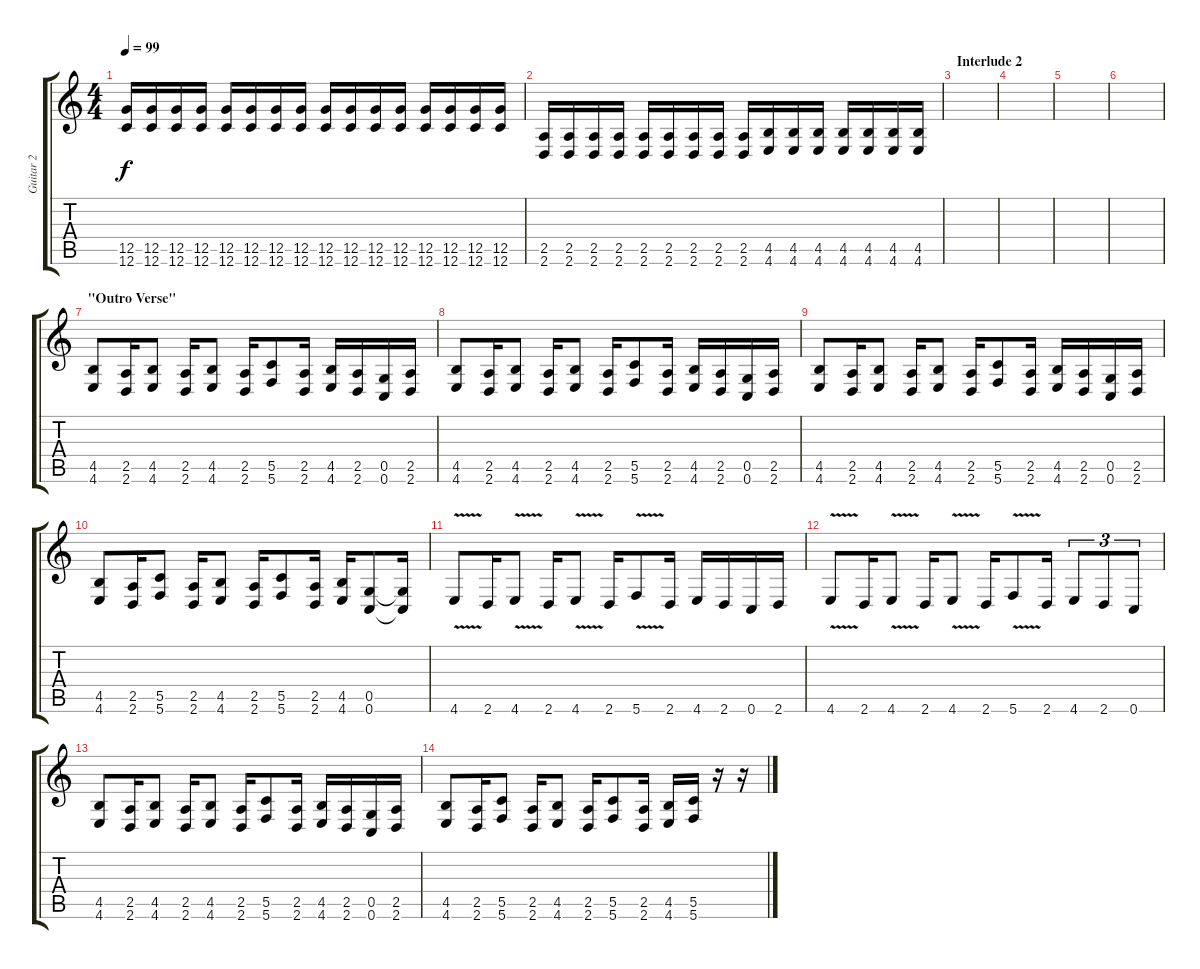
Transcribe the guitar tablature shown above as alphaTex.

\track ("Guitar 2" "Guitar 2") {instrument distortionguitar}
\staff {score tabs}
\tuning (D4 A3 F3 C3 G2 C2) {hide}
\ts (4 4)
\tempo 99
\clef g2
\ks c
(12.5 12.6).16{dy f} (12.5 12.6).16 (12.5 12.6).16 (12.5 12.6).16 (12.5 12.6).16 (12.5 12.6).16 (12.5 12.6).16 (12.5 12.6).16 (12.5 12.6).16 (12.5 12.6).16 (12.5 12.6).16 (12.5 12.6).16 (12.5 12.6).16 (12.5 12.6).16 (12.5 12.6).16 (12.5 12.6).16 |
(2.5 2.6).16 (2.5 2.6).16 (2.5 2.6).16 (2.5 2.6).16 (2.5 2.6).16 (2.5 2.6).16 (2.5 2.6).16 (2.5 2.6).16 (2.5 2.6).16 (4.5 4.6).16 (4.5 4.6).16 (4.5 4.6).16 (4.5 4.6).16 (4.5 4.6).16 (4.5 4.6).16 (4.5 4.6).16 |
\section ("" "Interlude 2")
|
|
|
|
\section ("" "\"Outro Verse\"")
(4.5 4.6).8 (2.5 2.6).16 (4.5 4.6).8 (2.5 2.6).16 (4.5 4.6).8 (2.5 2.6).16 (5.5 5.6).8 (2.5 2.6).16 (4.5 4.6).16 (2.5 2.6).16 (0.5 0.6).16 (2.5 2.6).16 |
(4.5 4.6).8 (2.5 2.6).16 (4.5 4.6).8 (2.5 2.6).16 (4.5 4.6).8 (2.5 2.6).16 (5.5 5.6).8 (2.5 2.6).16 (4.5 4.6).16 (2.5 2.6).16 (0.5 0.6).16 (2.5 2.6).16 |
(4.5 4.6).8 (2.5 2.6).16 (4.5 4.6).8 (2.5 2.6).16 (4.5 4.6).8 (2.5 2.6).16 (5.5 5.6).8 (2.5 2.6).16 (4.5 4.6).16 (2.5 2.6).16 (0.5 0.6).16 (2.5 2.6).16 |
(4.5 4.6).8 (2.5 2.6).16 (5.5 5.6).8 (2.5 2.6).16 (4.5 4.6).8 (2.5 2.6).16 (5.5 5.6).8 (2.5 2.6).16 (4.5 4.6).16 (0.5 0.6).8 (0.5{t} 0.6{t}).16 |
4.6{v}.8 2.6.16 4.6{v}.8 2.6.16 4.6{v}.8 2.6.16 5.6{v}.8 2.6.16 4.6.16 2.6.16 0.6.16 2.6.16 |
4.6{v}.8 2.6.16 4.6{v}.8 2.6.16 4.6{v}.8 2.6.16 5.6{v}.8 2.6.16 4.6.8{tu (3 2)} 2.6.8{tu (3 2)} 0.6.8{tu (3 2)} |
(4.5 4.6).8 (2.5 2.6).16 (4.5 4.6).8 (2.5 2.6).16 (4.5 4.6).8 (2.5 2.6).16 (5.5 5.6).8 (2.5 2.6).16 (4.5 4.6).16 (2.5 2.6).16 (0.5 0.6).16 (2.5 2.6).16 |
(4.5 4.6).8 (2.5 2.6).16 (5.5 5.6).8 (2.5 2.6).16 (4.5 4.6).8 (2.5 2.6).16 (5.5 5.6).8 (2.5 2.6).16 (4.5 4.6).16 (5.5 5.6).16 r.16 r.16
